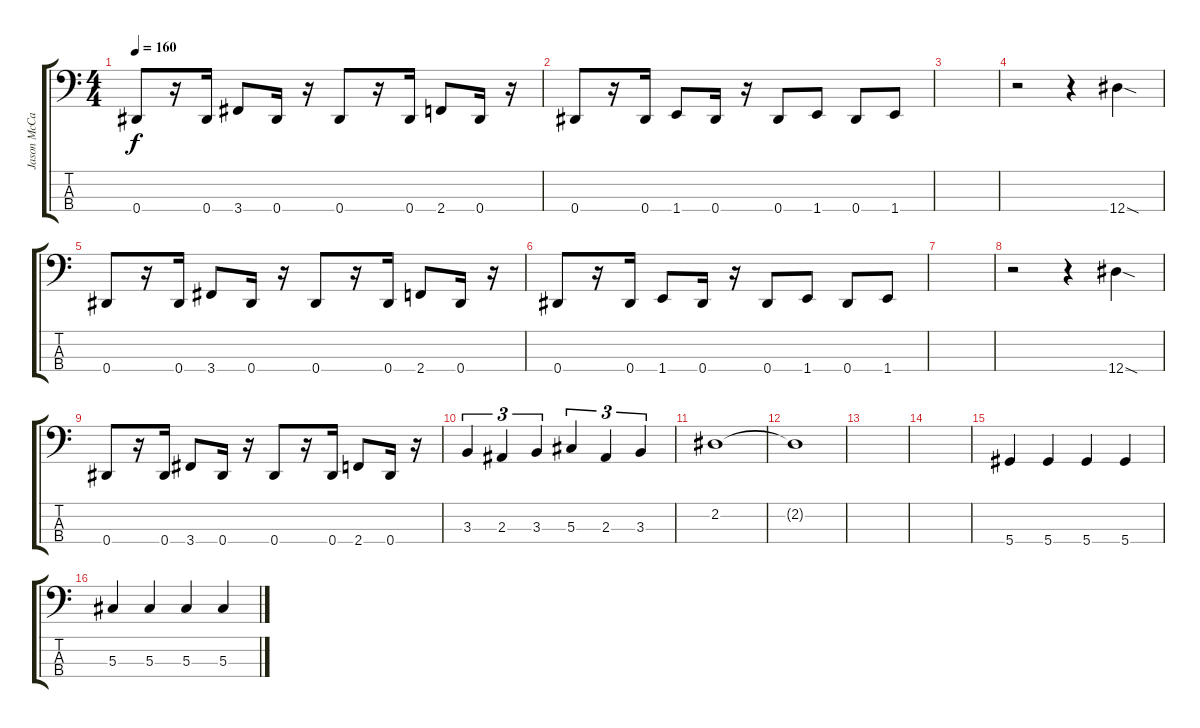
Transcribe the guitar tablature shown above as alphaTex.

\track ("Jason McCaslin (Cone)" "Jason McCa") {instrument electricbassfinger}
\staff {score tabs}
\tuning (Gb2 Db2 Ab1 Eb1) {hide}
\ts (4 4)
\tempo 160
\clef f4
\ks c
0.4.8{dy f} r.16 0.4.16 3.4.8 0.4.16 r.16 0.4.8 r.16 0.4.16 2.4.8 0.4.16 r.16 |
0.4.8 r.16 0.4.16 1.4.8 0.4.16 r.16 0.4.8 1.4.8 0.4.8 1.4.8 |
|
r.2 r.4 12.4{sod}.4 |
0.4.8 r.16 0.4.16 3.4.8 0.4.16 r.16 0.4.8 r.16 0.4.16 2.4.8 0.4.16 r.16 |
0.4.8 r.16 0.4.16 1.4.8 0.4.16 r.16 0.4.8 1.4.8 0.4.8 1.4.8 |
|
r.2 r.4 12.4{sod}.4 |
0.4.8 r.16 0.4.16 3.4.8 0.4.16 r.16 0.4.8 r.16 0.4.16 2.4.8 0.4.16 r.16 |
3.3.4{tu (3 2)} 2.3.4{tu (3 2)} 3.3.4{tu (3 2)} 5.3.4{tu (3 2)} 2.3.4{tu (3 2)} 3.3.4{tu (3 2)} |
2.2.1 |
2.2{t}.1 |
|
|
5.4.4 5.4.4 5.4.4 5.4.4 |
5.3.4 5.3.4 5.3.4 5.3.4
